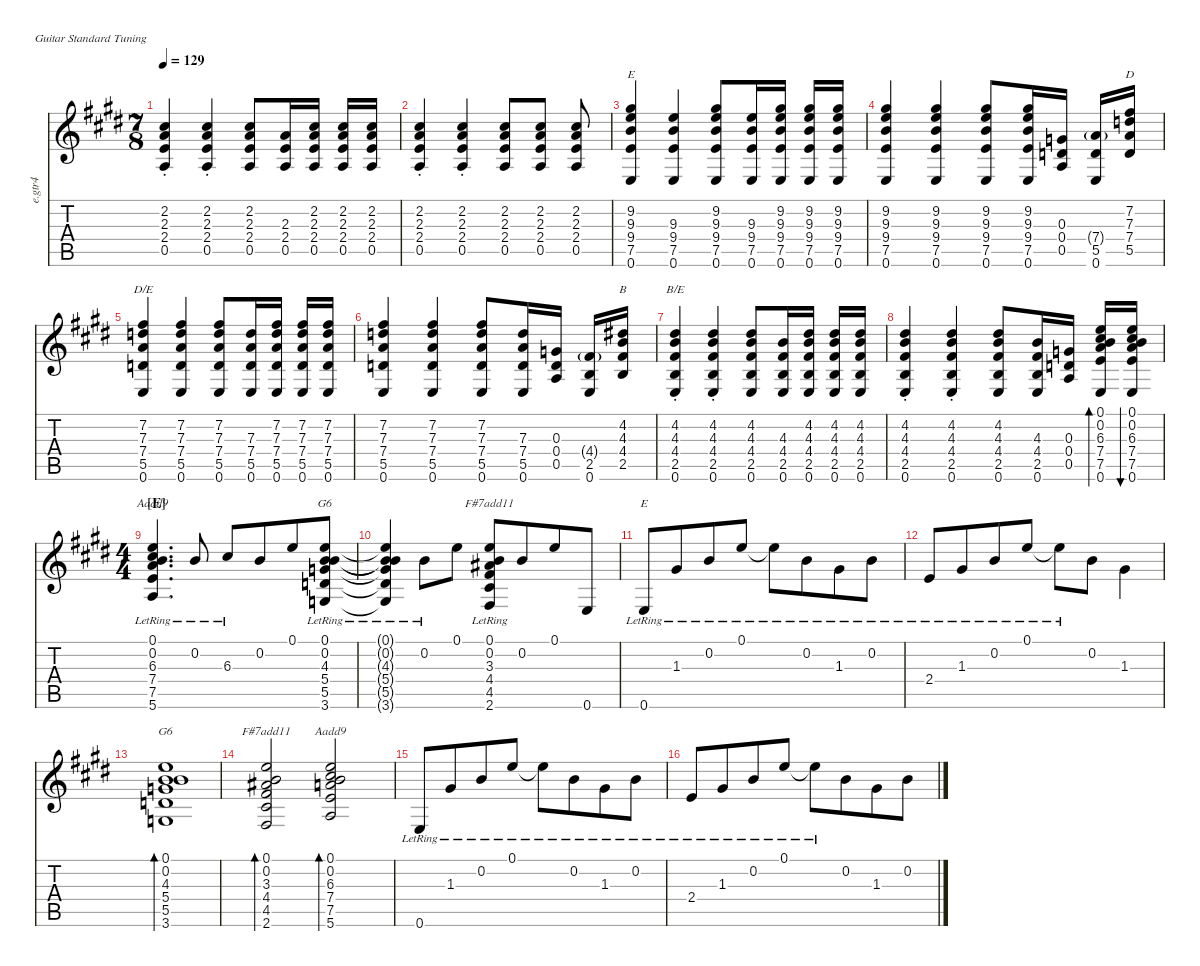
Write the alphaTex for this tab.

\defaultSystemsLayout 4
\hideDynamics
\bracketExtendMode nobrackets
\track ("E.Guitar IV" "e.gtr4") {instrument distortionguitar}
\staff {score tabs}
\tuning (E4 B3 G3 D3 A2 E2)
\chord ("E" x 9 9 9 7 6) {firstfret 7 showdiagram false showfingering false}
\chord ("D/E" x 7 7 7 5 4) {firstfret 5 showdiagram false showfingering false}
\chord ("D" x 7 7 7 5 x) {firstfret 5 showdiagram false showfingering false}
\chord ("B" x 4 4 4 2 x) {showdiagram false showfingering false}
\chord ("B/E" x 4 4 4 2 0) {showdiagram false showfingering false}
\chord ("Aadd9" 4 4 6 7 7 5) {firstfret 5 showdiagram false showfingering false}
\chord ("G6" 0 0 4 5 5 3) {showdiagram false showfingering false}
\chord ("F#7add11" 0 0 3 4 4 2) {showdiagram false showfingering false}
\chord ("E" x x x x x 0) {showdiagram false showfingering false}
\ts (7 8)
\tempo 129
\clef g2
\ks e
(0.5{st acc forcenatural} 2.4{st acc forcenatural} 2.3{st acc forcenatural} 2.2{st acc #}).4{dy mf beam Up} (0.5{st acc forcenatural} 2.4{st acc forcenatural} 2.3{st acc forcenatural} 2.2{st acc #}).4{beam Up} (0.5{acc forcenatural} 2.4{acc forcenatural} 2.3{acc forcenatural} 2.2{acc #}).8{beam Up beam merge} (0.5{acc forcenatural} 2.4{acc forcenatural} 2.3{acc forcenatural}).16{beam Up} (0.5{acc forcenatural} 2.4{acc forcenatural} 2.3{acc forcenatural} 2.2{acc #}).16{beam Up beam split} (0.5{acc forcenatural} 2.4{acc forcenatural} 2.3{acc forcenatural} 2.2{acc #}).16{beam Up beam merge} (0.5{acc forcenatural} 2.4{acc forcenatural} 2.3{acc forcenatural} 2.2{acc #}).16{beam Up beam merge} |
(0.5{st acc forcenatural} 2.4{st acc forcenatural} 2.3{st acc forcenatural} 2.2{st acc #}).4{beam Up} (0.5{st acc forcenatural} 2.4{st acc forcenatural} 2.3{st acc forcenatural} 2.2{st acc #}).4{beam Up} (0.5{acc forcenatural} 2.4{acc forcenatural} 2.3{acc forcenatural} 2.2{acc #}).8{beam Up beam merge} (0.5{acc forcenatural} 2.4{acc forcenatural} 2.3{acc forcenatural} 2.2{acc #}).8{beam Up beam split} (0.5{acc forcenatural} 2.4{acc forcenatural} 2.3{acc forcenatural} 2.2{acc #}).8{beam Up} |
(0.6{acc forcenatural} 7.5{acc forcenatural} 9.4{acc forcenatural} 9.3{acc forcenatural} 9.2{acc #}).4{ch "E" beam Up} (0.6{acc forcenatural} 7.5{acc forcenatural} 9.4{acc forcenatural} 9.3{acc forcenatural}).4{beam Up} (0.6{acc forcenatural} 7.5{acc forcenatural} 9.4{acc forcenatural} 9.3{acc forcenatural} 9.2{acc #}).8{beam Up beam merge} (0.6{acc forcenatural} 7.5{acc forcenatural} 9.4{acc forcenatural} 9.3{acc forcenatural}).16{beam Up} (0.6{acc forcenatural} 7.5{acc forcenatural} 9.4{acc forcenatural} 9.3{acc forcenatural} 9.2{acc #}).16{beam Up beam split} (0.6{acc forcenatural} 7.5{acc forcenatural} 9.4{acc forcenatural} 9.3{acc forcenatural} 9.2{acc #}).16{beam Up beam merge} (0.6{acc forcenatural} 7.5{acc forcenatural} 9.4{acc forcenatural} 9.3{acc forcenatural} 9.2{acc #}).16{beam Up beam merge} |
(0.6{acc forcenatural} 7.5{acc forcenatural} 9.4{acc forcenatural} 9.3{acc forcenatural} 9.2{acc #}).4{beam Up} (0.6{acc forcenatural} 7.5{acc forcenatural} 9.4{acc forcenatural} 9.3{acc forcenatural} 9.2{acc #}).4{beam Up} (0.6{acc forcenatural} 7.5{acc forcenatural} 9.4{acc forcenatural} 9.3{acc forcenatural} 9.2{acc #}).8{beam Up beam merge} (0.6{acc forcenatural} 7.5{acc forcenatural} 9.4{acc forcenatural} 9.3{acc forcenatural} 9.2{acc #}).16{beam Up} (0.5{acc forcenatural} 0.4{acc forcenatural} 0.3{acc forcenatural}).16{beam Up beam split} (0.6{acc forcenatural} 5.5{acc forcenatural} 7.4{g acc forcenatural}).16{beam Up} (5.5{acc forcenatural} 7.4{acc forcenatural} 7.3{acc forcenatural} 7.2{acc #}).16{ch "D" beam Up} |
(0.6{acc forcenatural} 5.5{acc forcenatural} 7.4{acc forcenatural} 7.3{acc forcenatural} 7.2{acc #}).4{ch "D/E" beam Up} (0.6{acc forcenatural} 5.5{acc forcenatural} 7.4{acc forcenatural} 7.3{acc forcenatural} 7.2{acc #}).4{beam Up} (0.6{acc forcenatural} 5.5{acc forcenatural} 7.4{acc forcenatural} 7.3{acc forcenatural} 7.2{acc #}).8{beam Up beam merge} (0.6{acc forcenatural} 5.5{acc forcenatural} 7.4{acc forcenatural} 7.3{acc forcenatural}).16{beam Up} (0.6{acc forcenatural} 5.5{acc forcenatural} 7.4{acc forcenatural} 7.3{acc forcenatural} 7.2{acc #}).16{beam Up beam split} (0.6{acc forcenatural} 5.5{acc forcenatural} 7.4{acc forcenatural} 7.3{acc forcenatural} 7.2{acc #}).16{beam Up} (0.6{acc forcenatural} 5.5{acc forcenatural} 7.4{acc forcenatural} 7.3{acc forcenatural} 7.2{acc #}).16{beam Up} |
(0.6{acc forcenatural} 5.5{acc forcenatural} 7.4{acc forcenatural} 7.3{acc forcenatural} 7.2{acc #}).4{beam Up} (0.6{acc forcenatural} 5.5{acc forcenatural} 7.4{acc forcenatural} 7.3{acc forcenatural} 7.2{acc #}).4{beam Up} (0.6{acc forcenatural} 5.5{acc forcenatural} 7.4{acc forcenatural} 7.3{acc forcenatural} 7.2{acc #}).8{beam Up beam merge} (0.6{acc forcenatural} 5.5{acc forcenatural} 7.4{acc forcenatural} 7.3{acc forcenatural}).16{beam Up} (0.5{acc forcenatural} 0.4{acc forcenatural} 0.3{acc forcenatural}).16{beam Up beam split} (0.6{acc forcenatural} 2.5{acc forcenatural} 4.4{g acc #}).16{beam Up} (2.5{acc forcenatural} 4.4{acc #} 4.3{acc forcenatural} 4.2{acc #}).16{ch "B" beam Up} |
(0.6{st acc forcenatural} 2.5{st acc forcenatural} 4.4{st acc #} 4.3{st acc forcenatural} 4.2{st acc #}).4{ch "B/E" beam Up} (0.6{st acc forcenatural} 2.5{st acc forcenatural} 4.4{st acc #} 4.3{st acc forcenatural} 4.2{st acc #}).4{beam Up} (0.6{acc forcenatural} 2.5{acc forcenatural} 4.4{acc #} 4.3{acc forcenatural} 4.2{acc #}).8{beam Up beam merge} (0.6{acc forcenatural} 2.5{acc forcenatural} 4.4{acc #} 4.3{acc forcenatural}).16{beam Up} (0.6{acc forcenatural} 2.5{acc forcenatural} 4.4{acc #} 4.3{acc forcenatural} 4.2{acc #}).16{beam Up beam split} (0.6{acc forcenatural} 2.5{acc forcenatural} 4.4{acc #} 4.3{acc forcenatural} 4.2{acc #}).16{beam Up beam merge} (0.6{acc forcenatural} 2.5{acc forcenatural} 4.4{acc #} 4.3{acc forcenatural} 4.2{acc #}).16{beam Up beam merge} |
(0.6{st acc forcenatural} 2.5{st acc forcenatural} 4.4{st acc #} 4.3{st acc forcenatural} 4.2{st acc #}).4{beam Up} (0.6{st acc forcenatural} 2.5{st acc forcenatural} 4.4{st acc #} 4.3{st acc forcenatural} 4.2{st acc #}).4{beam Up} (0.6{acc forcenatural} 2.5{acc forcenatural} 4.4{acc #} 4.3{acc forcenatural} 4.2{acc #}).8{beam Up beam merge} (0.6{acc forcenatural} 2.5{acc forcenatural} 4.4{acc #} 4.3{acc forcenatural}).16{beam Up} (0.3{acc forcenatural} 0.4{acc forcenatural} 0.5{acc forcenatural}).16{beam Up beam split} (0.6{acc forcenatural} 7.5{acc forcenatural} 7.4{acc forcenatural} 6.3{acc #} 0.2{acc forcenatural} 0.1{acc forcenatural}).16{bd 93 beam Up} (0.6{acc forcenatural} 7.5{acc forcenatural} 7.4{acc forcenatural} 6.3{acc #} 0.2{acc forcenatural} 0.1{acc forcenatural}).16{bu 93 beam Up} |
\ts (4 4)
\beaming (8 2 2 2 2)
\section ("E" "")
(5.6{lr acc forcenatural} 7.5{lr acc forcenatural} 7.4{lr acc forcenatural} 6.3{lr acc #} 0.2{lr acc forcenatural} 0.1{lr acc forcenatural}).4{d ch "Aadd9" beam Up} 0.2{lr acc forcenatural}.8{beam Up} 6.3{lr acc #}.8{beam Up} 0.2{acc forcenatural}.8{beam Up beam merge} 0.1{acc forcenatural}.8{beam Up} (0.1{lr acc forcenatural} 0.2{lr acc forcenatural} 3.6{lr acc forcenatural} 5.5{lr acc forcenatural} 5.4{lr acc forcenatural} 4.3{lr acc forcenatural}).8{ch "G6" beam Up} |
(0.1{lr t acc forcenatural} 0.2{lr t acc forcenatural} 3.6{lr t acc forcenatural} 5.5{lr t acc forcenatural} 5.4{lr t acc forcenatural} 4.3{lr t acc forcenatural}).4{beam Up} 0.2{lr acc forcenatural}.8{beam Down} 0.1{acc forcenatural}.8{beam Down} (0.1{lr acc forcenatural} 0.2{lr acc forcenatural} 2.6{lr acc #} 4.5{lr acc #} 4.4{lr acc #} 3.3{lr acc #}).8{ch "F#7add11" beam Up} 0.2{acc forcenatural}.8{beam Up beam merge} 0.1{acc forcenatural}.8{beam Up} 0.6{acc forcenatural}.8{beam Up} |
0.6{lr acc forcenatural}.8{ch "E" beam Up} 1.3{lr acc #}.8{beam Up beam merge} 0.2{lr acc forcenatural}.8{beam Up} 0.1{lr acc forcenatural}.8{beam Up} 0.1{lr t acc forcenatural}.8{beam Down} 0.2{lr acc forcenatural}.8{beam Down beam merge} 1.3{lr acc #}.8{beam Down} 0.2{lr acc forcenatural}.8{beam Down} |
2.4{lr acc forcenatural}.8{beam Up} 1.3{lr acc #}.8{beam Up beam merge} 0.2{lr acc forcenatural}.8{beam Up} 0.1{lr acc forcenatural}.8{beam Up} 0.1{lr t acc forcenatural}.8{beam Down} 0.2{acc forcenatural}.8{beam Down beam merge} 1.3{acc #}.4{beam Up} |
(3.6{acc forcenatural} 5.5{acc forcenatural} 5.4{acc forcenatural} 4.3{acc forcenatural} 0.2{acc forcenatural} 0.1{acc forcenatural}).1{bd 87 ch "G6" beam Up} |
(2.6{acc #} 4.5{acc #} 4.4{acc #} 3.3{acc #} 0.2{acc forcenatural} 0.1{acc forcenatural}).2{bd 86 ch "F#7add11" beam Up} (0.1{acc forcenatural} 0.2{acc forcenatural} 5.6{acc forcenatural} 7.5{acc forcenatural} 7.4{acc forcenatural} 6.3{acc #}).2{bd 85 ch "Aadd9" beam Up} |
0.6{lr acc forcenatural}.8{beam Up} 1.3{lr acc #}.8{beam Up beam merge} 0.2{lr acc forcenatural}.8{beam Up} 0.1{lr acc forcenatural}.8{beam Up} 0.1{lr t acc forcenatural}.8{beam Down} 0.2{lr acc forcenatural}.8{beam Down beam merge} 1.3{lr acc #}.8{beam Down} 0.2{lr acc forcenatural}.8{beam Down} |
2.4{lr acc forcenatural}.8{beam Up} 1.3{lr acc #}.8{beam Up beam merge} 0.2{lr acc forcenatural}.8{beam Up} 0.1{lr acc forcenatural}.8{beam Up} 0.1{lr t acc forcenatural}.8{beam Down} 0.2{acc forcenatural}.8{beam Down beam merge} 1.3{acc #}.8{beam Down} 0.2{acc forcenatural}.8{beam Down}
